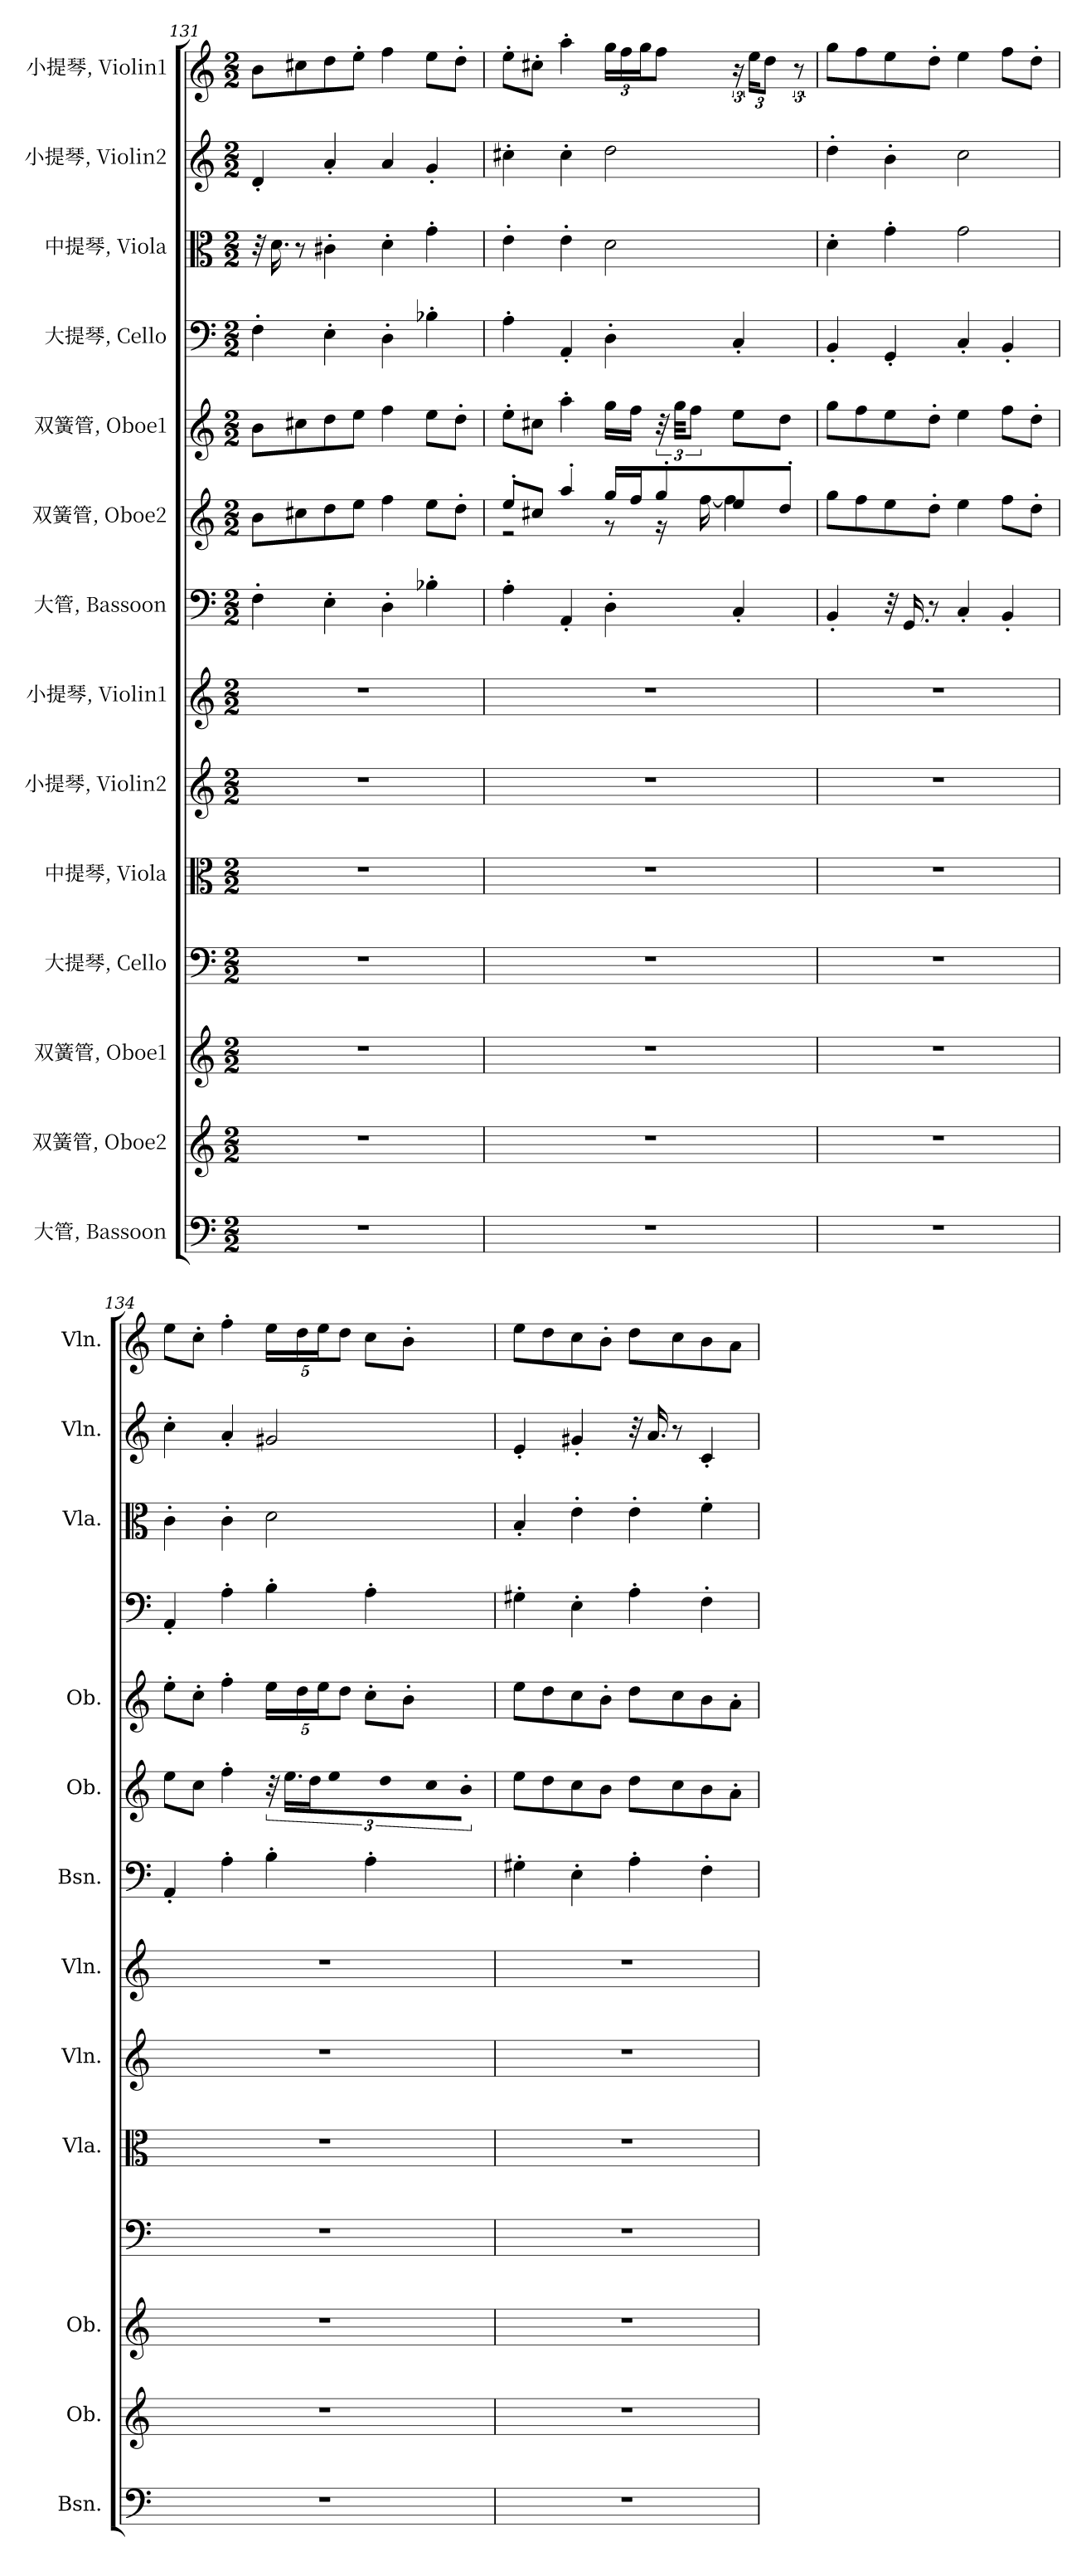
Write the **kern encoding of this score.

**kern	**kern	**kern	**kern	**kern	**kern	**kern	**kern	**kern	**kern	**kern	**kern	**kern	**kern
*part14	*part13	*part12	*part11	*part10	*part9	*part8	*part7	*part6	*part5	*part4	*part3	*part2	*part1
*staff14	*staff13	*staff12	*staff11	*staff10	*staff9	*staff8	*staff7	*staff6	*staff5	*staff4	*staff3	*staff2	*staff1
*I"大管, Bassoon	*I"双簧管, Oboe2	*I"双簧管, Oboe1	*I"大提琴, Cello	*I"中提琴, Viola	*I"小提琴, Violin2	*I"小提琴, Violin1	*I"大管, Bassoon	*I"双簧管, Oboe2	*I"双簧管, Oboe1	*I"大提琴, Cello	*I"中提琴, Viola	*I"小提琴, Violin2	*I"小提琴, Violin1
*I'Bsn.	*I'Ob.	*I'Ob.	*	*I'Vla.	*I'Vln.	*I'Vln.	*I'Bsn.	*I'Ob.	*I'Ob.	*	*I'Vla.	*I'Vln.	*I'Vln.
*clefF4	*clefG2	*clefG2	*clefF4	*clefC3	*clefG2	*clefG2	*clefF4	*clefG2	*clefG2	*clefF4	*clefC3	*clefG2	*clefG2
*k[]	*k[]	*k[]	*k[]	*k[]	*k[]	*k[]	*k[]	*k[]	*k[]	*k[]	*k[]	*k[]	*k[]
*M2/2	*M2/2	*M2/2	*M2/2	*M2/2	*M2/2	*M2/2	*M2/2	*M2/2	*M2/2	*M2/2	*M2/2	*M2/2	*M2/2
=131	=131	=131	=131	=131	=131	=131	=131	=131	=131	=131	=131	=131	=131
1r	1r	1r	1r	1r	1r	1r	4F'\	8b\L	8b\L	4F'\	32r	4d'/	8b\L
.	.	.	.	.	.	.	.	.	.	.	16.d\	.	.
.	.	.	.	.	.	.	.	8cc#X\	8cc#X\	.	8r	.	8cc#X\
.	.	.	.	.	.	.	4E'\	8dd\	8dd\	4E'\	4c#X'\	4a'/	8dd\
.	.	.	.	.	.	.	.	8ee\J	8ee\J	.	.	.	8ee'\J
.	.	.	.	.	.	.	4D'\	4ff\	4ff\	4D'\	4d'\	4a/	4ff\
.	.	.	.	.	.	.	4B-X'\	8ee\L	8ee\L	4B-X'\	4g'\	4g'/	8ee\L
.	.	.	.	.	.	.	.	8dd'\J	8dd'\J	.	.	.	8dd'\J
!!LO:PB:g=z
=132	=132	=132	=132	=132	=132	=132	=132	=132	=132	=132	=132	=132	=132
*	*	*	*	*	*	*	*	*^	*	*	*	*	*
1r	1r	1r	1r	1r	1r	1r	4A'\	8ee'/L	2r	8ee'\L	4A'\	4e'\	4cc#X'\	8ee'\L
.	.	.	.	.	.	.	.	8cc#X/J	.	8cc#X\J	.	.	.	8cc#X'\J
.	.	.	.	.	.	.	4AA'/	4aa'/	.	4aa'\	4AA'/	4e'\	4cc#'\	4aa'\
*	*	*	*	*	*	*	*	*	*	*	*	*	*	*Xbrackettup
.	.	.	.	.	.	.	4D'\	16gg/LL	8r	16gg\LL	4D'\	2d\	2dd\	24gg\LL
.	.	.	.	.	.	.	.	.	.	.	.	.	.	24ff\
.	.	.	.	.	.	.	.	16ff/J	.	16ff\JJ	.	.	.	.
.	.	.	.	.	.	.	.	.	.	.	.	.	.	24gg\J
.	.	.	.	.	.	.	.	8gg'/	16r	48r	.	.	.	8ff\J
.	.	.	.	.	.	.	.	.	.	48gg\KKL	.	.	.	.
.	.	.	.	.	.	.	.	.	.	12ff\J	.	.	.	.
.	.	.	.	.	.	.	.	.	[16ff\	.	.	.	.	.
*	*	*	*	*	*	*	*	*	*	*	*	*	*	*brackettup
.	.	.	.	.	.	.	4C'/	8ee/	4ff\]	8ee\L	4C'/	.	.	24r
.	.	.	.	.	.	.	.	.	.	.	.	.	.	24ee\KL
.	.	.	.	.	.	.	.	.	.	.	.	.	.	12dd\J
.	.	.	.	.	.	.	.	8dd'/J	.	8dd\J	.	.	.	.
.	.	.	.	.	.	.	.	.	.	.	.	.	.	12r
*	*	*	*	*	*	*	*	*v	*v	*	*	*	*	*
=133	=133	=133	=133	=133	=133	=133	=133	=133	=133	=133	=133	=133	=133
1r	1r	1r	1r	1r	1r	1r	4BB'/	8gg\L	8gg\L	4BB'/	4d'\	4dd'\	8gg\L
.	.	.	.	.	.	.	.	8ff\	8ff\	.	.	.	8ff\
.	.	.	.	.	.	.	32r	8ee\	8ee\	4GG'/	4g'\	4b'\	8ee\
.	.	.	.	.	.	.	16.GG/	.	.	.	.	.	.
.	.	.	.	.	.	.	8r	8dd'\J	8dd'\J	.	.	.	8dd'\J
.	.	.	.	.	.	.	4C'/	4ee\	4ee\	4C'/	2g\	2cc\	4ee\
.	.	.	.	.	.	.	4BB'/	8ff\L	8ff\L	4BB'/	.	.	8ff\L
.	.	.	.	.	.	.	.	8dd'\J	8dd'\J	.	.	.	8dd'\J
=134	=134	=134	=134	=134	=134	=134	=134	=134	=134	=134	=134	=134	=134
1r	1r	1r	1r	1r	1r	1r	4AA'/	8ee\L	8ee'\L	4AA'/	4c'\	4cc'\	8ee\L
.	.	.	.	.	.	.	.	8cc\J	8cc'\J	.	.	.	8cc'\J
.	.	.	.	.	.	.	4A'\	4ff'\	4ff'\	4A'\	4c'\	4a'/	4ff'\
*	*	*	*	*	*	*	*	*	*Xbrackettup	*	*	*	*Xbrackettup
.	.	.	.	.	.	.	4B'\	48r	20ee\LL	4B'\	2d\	2g#X/	20ee\LL
.	.	.	.	.	.	.	.	24.ee\LL	.	.	.	.	.
.	.	.	.	.	.	.	.	.	20dd\	.	.	.	20dd\
.	.	.	.	.	.	.	.	24dd\	.	.	.	.	.
.	.	.	.	.	.	.	.	.	20ee\J	.	.	.	20ee\J
.	.	.	.	.	.	.	.	16ee\	.	.	.	.	.
.	.	.	.	.	.	.	.	.	10dd\J	.	.	.	10dd\J
.	.	.	.	.	.	.	.	16dd\J	.	.	.	.	.
.	.	.	.	.	.	.	4A'\	8cc\	8cc'\L	4A'\	.	.	8cc\L
.	.	.	.	.	.	.	.	8b'\J	8b'\J	.	.	.	8b'\J
!!LO:PB:g=z
=135	=135	=135	=135	=135	=135	=135	=135	=135	=135	=135	=135	=135	=135
1r	1r	1r	1r	1r	1r	1r	4G#X'\	8ee\L	8ee\L	4G#X'\	4B'/	4e'/	8ee\L
.	.	.	.	.	.	.	.	8dd\	8dd\	.	.	.	8dd\
.	.	.	.	.	.	.	4E'\	8cc\	8cc\	4E'\	4e'\	4g#X'/	8cc\
.	.	.	.	.	.	.	.	8b\J	8b'\J	.	.	.	8b'\J
.	.	.	.	.	.	.	4A'\	8dd\L	8dd\L	4A'\	4e'\	32r	8dd\L
.	.	.	.	.	.	.	.	.	.	.	.	16.a/	.
.	.	.	.	.	.	.	.	8cc\	8cc\	.	.	8r	8cc\
.	.	.	.	.	.	.	4F'\	8b\	8b\	4F'\	4f'\	4c'/	8b\
.	.	.	.	.	.	.	.	8a'\J	8a'\J	.	.	.	8a\J
=	=	=	=	=	=	=	=	=	=	=	=	=	=
*-	*-	*-	*-	*-	*-	*-	*-	*-	*-	*-	*-	*-	*-
